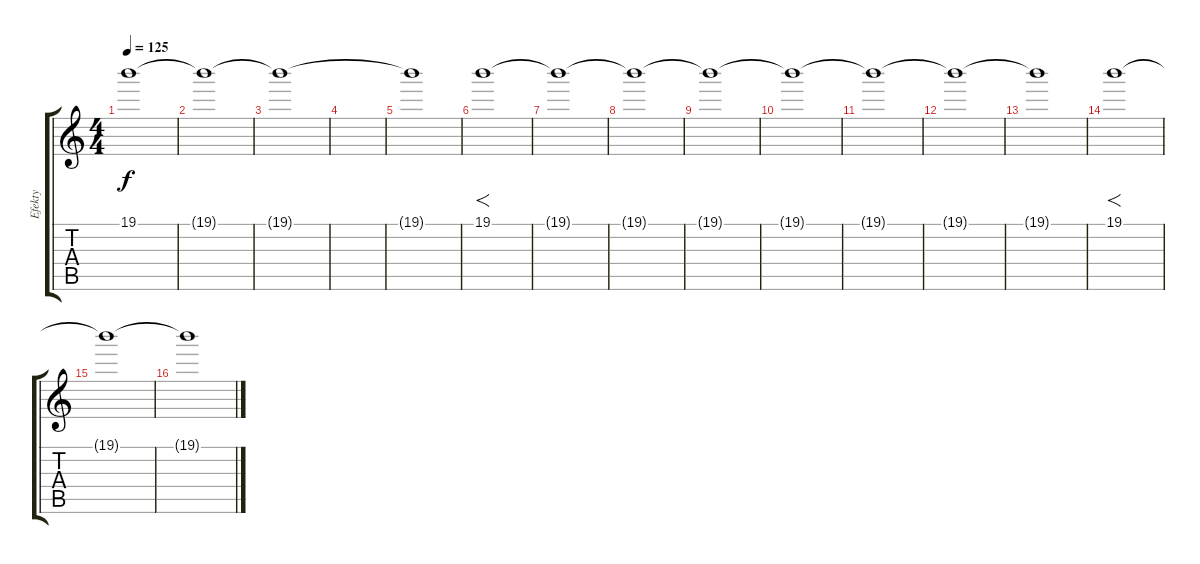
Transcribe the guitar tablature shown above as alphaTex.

\track ("Efekty" "Efekty") {instrument distortionguitar}
\staff {score tabs}
\tuning (E4 B3 G3 D3 A2 E2) {hide}
\ts (4 4)
\tempo 125
\clef g2
\ks c
19.1{t}.1{dy f} |
19.1{t}.1 |
19.1{t}.1 |
|
19.1{t}.1 |
19.1.1{f} |
19.1{t}.1 |
19.1{t}.1 |
19.1{t}.1 |
19.1{t}.1 |
19.1{t}.1 |
19.1{t}.1 |
19.1{t}.1 |
19.1.1{f} |
19.1{t}.1 |
19.1{t}.1
